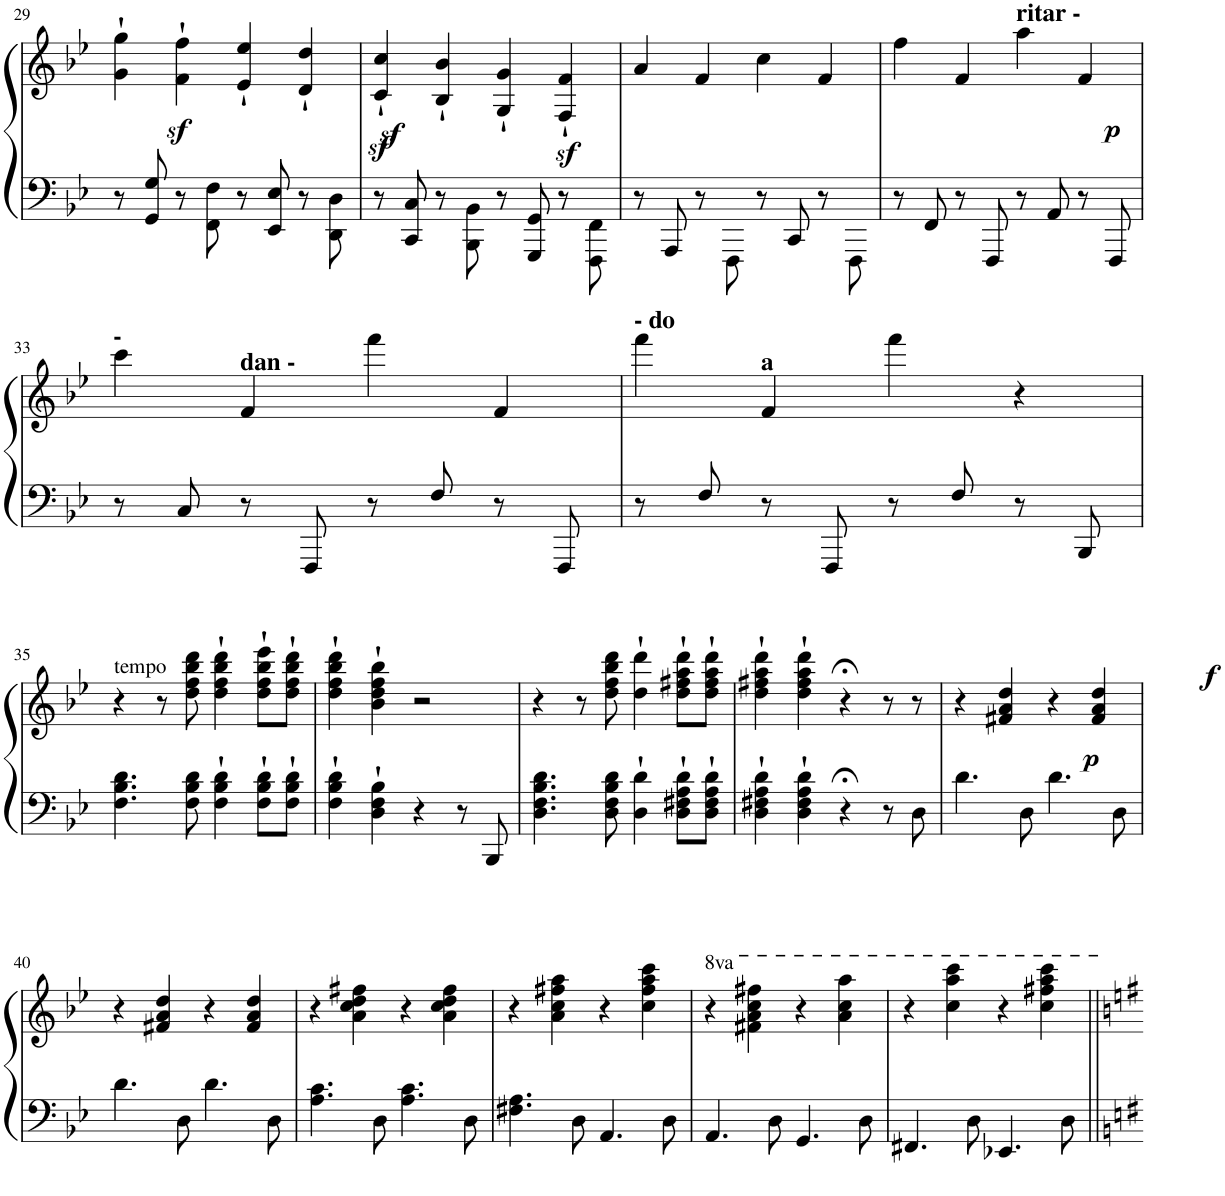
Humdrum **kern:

**kern	**kern	**dynam
*part1	*part1	*part1
*staff2	*staff1	*staff1/2
*I"Piano	*	*
*I'Pno	*	*
!!LO:PB:g=z
*clefF4	*clefG2	*
*k[b-e-]	*k[b-e-]	*
*M4/4	*M4/4	*
*met(c|)	*met(c|)	*
=29	=29	=29
*^	*	*
8r	8ryy	4g\z<'` 4gg\z<'`	.
8ryy	8GG/ 8G/	.	.
8r	8ryy	4f\'` 4ff\'`	.
8ryy	8FF\ 8F\	.	.
8r	8ryy	4e-/z<'` 4ee-/z<'`	.
8ryy	8EE-/ 8E-/	.	.
8r	8ryy	4d/'` 4dd/'`	.
8ryy	8DD\ 8D\	.	.
=30	=30	=30	=30
8r	8ryy	4c/z<'` 4cc/z<'`	.
8ryy	8CC/ 8C/	.	.
8r	8ryy	4B-/'` 4b-/'`	.
8ryy	8BBB-\ 8BB-\	.	.
8r	8ryy	4G/z<'` 4g/z<'`	.
8ryy	8GGG/ 8GG/	.	.
8r	8ryy	4F/'` 4f/'`	.
8ryy	8FFF\ 8FF\	.	.
=31	=31	=31	=31
8r	8ryy	4a/	.
8ryy	8AAA/	.	.
8r	8ryy	4f/	.
8ryy	8FFF\	.	.
8r	8ryy	4cc\	.
8ryy	8CC/	.	.
8r	8ryy	4f/	.
8ryy	8FFF\	.	.
=32	=32	=32	=32
8r	8ryy	4ff\	.
8ryy	8FF/	.	.
8r	8ryy	4f/	.
8ryy	8FFF/	.	.
!	!	!LO:TX:a:B:t=ritar -	!
!	!	!	!LO:DY:b
8r	8ryy	4aa\	p
8ryy	8AA/	.	.
8r	8ryy	4f/	.
8ryy	8FFF/	.	.
!!LO:LB:g=z
=33	=33	=33	=33
!	!	!LO:TX:a:B:t=-	!
8r	8ryy	4ccc\	.
8ryy	8C/	.	.
!	!	!LO:TX:a:B:t=dan -	!
8r	8ryy	4f/	.
8ryy	8FFF/	.	.
8r	8ryy	4fff\	.
8ryy	8F/	.	.
8r	8ryy	4f/	.
8ryy	8FFF/	.	.
=34	=34	=34	=34
!	!	!LO:TX:a:B:t=- do	!
8r	8ryy	4fff\	.
8ryy	8F/	.	.
!	!	!LO:TX:a:B:t=a	!
8r	8ryy	4f/	.
8ryy	8FFF/	.	.
8r	8ryy	4fff\	.
8ryy	8F/	.	.
8r	8ryy	4r	.
!	!	!	!LO:DY:b=2
8ryy	8BBB-/	.	f
!!LO:LB:g=z
=35	=35	=35	=35
!	!	!LO:TX:a:t=tempo	!
*v	*v	*	*
4.F\ 4.B-\ 4.d\	4r	.
.	8r	.
8F\ 8B-\ 8d\	8dd\ 8ff\ 8bb-\ 8ddd\	.
4F\'` 4B-\'` 4d\'`	4dd\'` 4ff\'` 4bb-\'` 4ddd\'`	.
8F\'` 8B-\'` 8d\'`L	8dd\'` 8ff\'` 8bb-\'` 8eee-\'`L	.
8F\'` 8B-\'` 8d\'`J	8dd\'` 8ff\'` 8bb-\'` 8ddd\'`J	.
=36	=36	=36
4F\'` 4B-\'` 4d\'`	4dd\'` 4ff\'` 4bb-\'` 4ddd\'`	.
4D\'` 4F\'` 4B-\'`	4b-\'` 4dd\'` 4ff\'` 4bb-\'`	.
4r	2r	.
8r	.	.
8BBB-/	.	.
=37	=37	=37
4.D\ 4.F\ 4.B-\ 4.d\	4r	.
.	8r	.
8D\ 8F\ 8B-\ 8d\	8dd\ 8ff\ 8bb-\ 8ddd\	.
4D\'` 4d\'`	4dd\'` 4ddd\'`	.
8D\'` 8F#X\'` 8A\'` 8d\'`L	8dd\'` 8ff#X\'` 8aa\'` 8ddd\'`L	.
8D\'` 8F#\'` 8A\'` 8d\'`J	8dd\'` 8ff#\'` 8aa\'` 8ddd\'`J	.
=38	=38	=38
4D\'` 4F#X\'` 4A\'` 4d\'`	4dd\'` 4ff#X\'` 4aa\'` 4ddd\'`	.
4D\'` 4F#\'` 4A\'` 4d\'`	4dd\'` 4ff#\'` 4aa\'` 4ddd\'`	.
4r;<	4r;<	.
8r	8r	.
!	!	!LO:DY:b
8D\	8r	p
=39	=39	=39
4.d\	4r	.
.	4f#X/ 4a/ 4dd/	.
8D\	.	.
4.d\	4r	.
.	4f#/ 4a/ 4dd/	.
8D\	.	.
!!LO:LB:g=z
=40	=40	=40
4.d\	4r	.
.	4f#X/ 4a/ 4dd/	.
8D\	.	.
4.d\	4r	.
.	4f#/ 4a/ 4dd/	.
8D\	.	.
=41	=41	=41
4.A\ 4.c\	4r	.
.	4a\ 4cc\ 4dd\ 4ff#X\	.
8D\	.	.
4.A\ 4.c\	4r	.
.	4a\ 4cc\ 4dd\ 4ff#\	.
8D\	.	.
=42	=42	=42
4.F#X\ 4.A\	4r	.
.	4a\ 4cc\ 4ff#X\ 4aa\	.
8D\	.	.
4.AA/	4r	.
.	4cc\ 4ff#\ 4aa\ 4ccc\	.
8D\	.	.
=43	=43	=43
4.AA/	4r	.
.	4ff#X\ 4aa\ 4ccc\ 4fff#X\	.
8D\	.	.
4.GG/	4r	.
.	4aa\ 4ccc\ 4aaa\	.
8D\	.	.
=44	=44	=44
4.FF#X/	4r	.
.	4ccc\ 4aaa\ 4cccc\	.
8D\	.	.
4.EE-X/	4r	.
.	4ccc\ 4fff#X\ 4aaa\ 4cccc\	.
8D\	.	.
=||	=||	=||
*-	*-	*-
